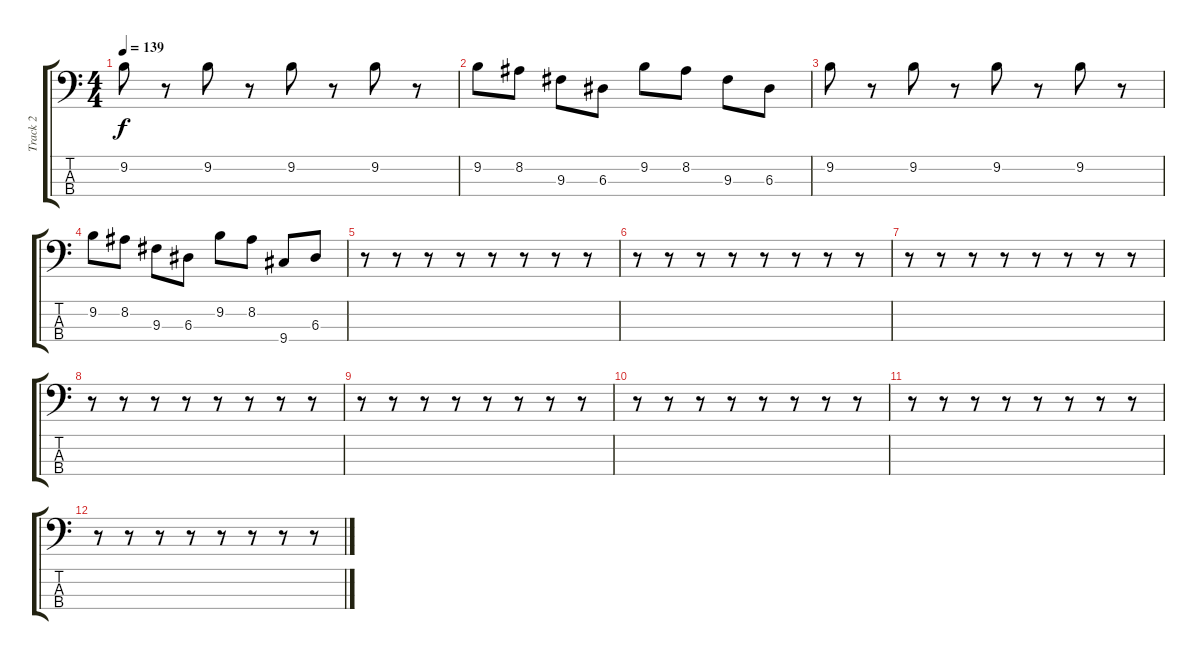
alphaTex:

\track ("Track 2" "Track 2") {instrument electricbassfinger}
\staff {score tabs}
\tuning (G2 D2 A1 E1) {hide}
\ts (4 4)
\tempo 139
\clef f4
\ks c
9.2.8{dy f} r.8 9.2.8 r.8 9.2.8 r.8 9.2.8 r.8 |
9.2.8 8.2.8 9.3.8 6.3.8 9.2.8 8.2.8 9.3.8 6.3.8 |
9.2.8 r.8 9.2.8 r.8 9.2.8 r.8 9.2.8 r.8 |
9.2.8 8.2.8 9.3.8 6.3.8 9.2.8 8.2.8 9.4.8 6.3.8 |
r.8 r.8 r.8 r.8 r.8 r.8 r.8 r.8 |
r.8 r.8 r.8 r.8 r.8 r.8 r.8 r.8 |
r.8 r.8 r.8 r.8 r.8 r.8 r.8 r.8 |
r.8 r.8 r.8 r.8 r.8 r.8 r.8 r.8 |
r.8 r.8 r.8 r.8 r.8 r.8 r.8 r.8 |
r.8 r.8 r.8 r.8 r.8 r.8 r.8 r.8 |
r.8 r.8 r.8 r.8 r.8 r.8 r.8 r.8 |
r.8 r.8 r.8 r.8 r.8 r.8 r.8 r.8
